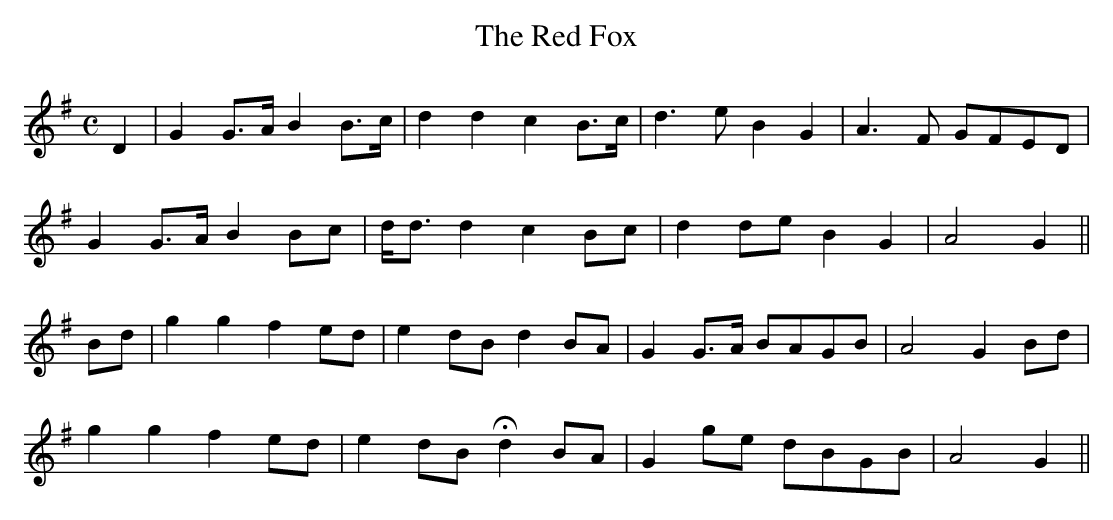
X:1
T: The Red Fox
M: C
L: 1/8
K: G
D2|G2G>A B2B>c|d2d2 c2B>c|d3e B2G2|A3F GFED|
G2G>A B2Bc|d<dd2 c2Bc|d2de B2G2|A4 G2||
Bd|g2g2 f2ed|e2dB d2BA|G2G>A BAGB|A4 G2Bd|
g2g2 f2ed|e2dB Hd2BA|G2ge dBGB|A4 G2||
